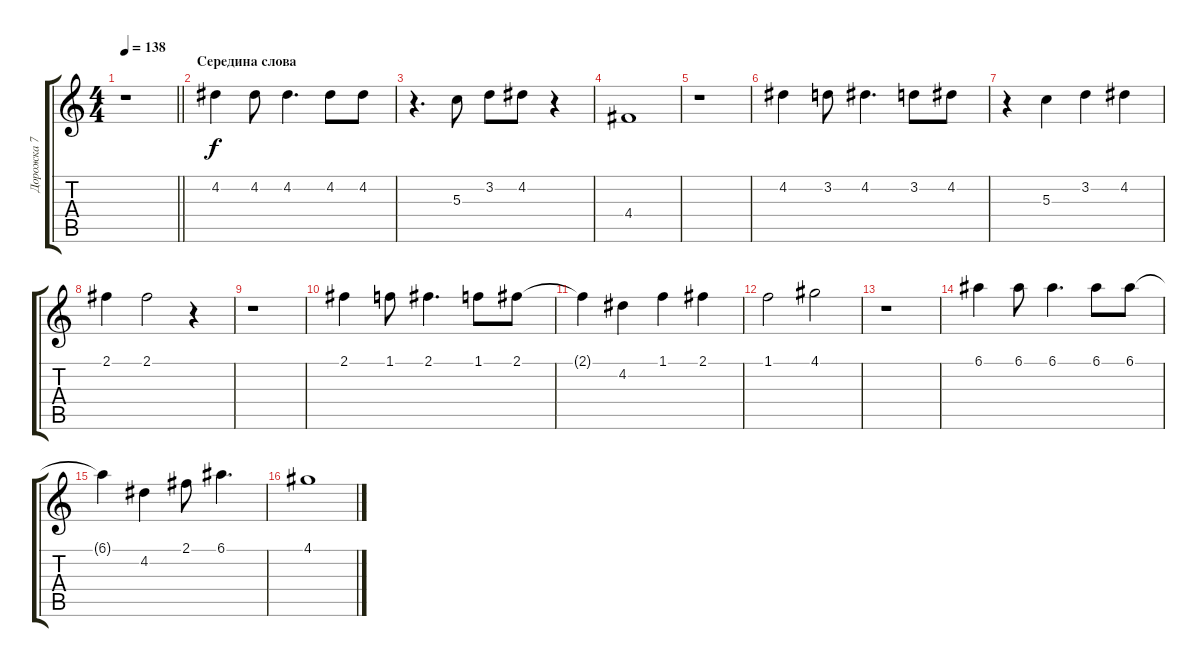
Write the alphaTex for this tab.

\track ("Дорожка 7" "Дорожка 7") {instrument overdrivenguitar}
\staff {score tabs}
\tuning (E4 B3 G3 D3 A2 E2) {hide}
\ts (4 4)
\tempo 138
\clef g2
\barLineRight lightlight
\ks c
r.1{dy f} |
\section ("" "Середина слова")
4.2.4 4.2.8 4.2.4{d} 4.2.8 4.2.8 |
r.4{d} 5.3.8 3.2.8 4.2.8 r.4 |
4.4.1 |
r.1 |
4.2.4 3.2.8 4.2.4{d} 3.2.8 4.2.8 |
r.4 5.3.4 3.2.4 4.2.4 |
2.1.4 2.1.2 r.4 |
r.1 |
2.1.4 1.1.8 2.1.4{d} 1.1.8 2.1.8 |
2.1{t}.4 4.2.4 1.1.4 2.1.4 |
1.1.2 4.1.2 |
r.1 |
6.1.4 6.1.8 6.1.4{d} 6.1.8 6.1.8 |
6.1{t}.4 4.2.4 2.1.8 6.1.4{d} |
4.1.1
